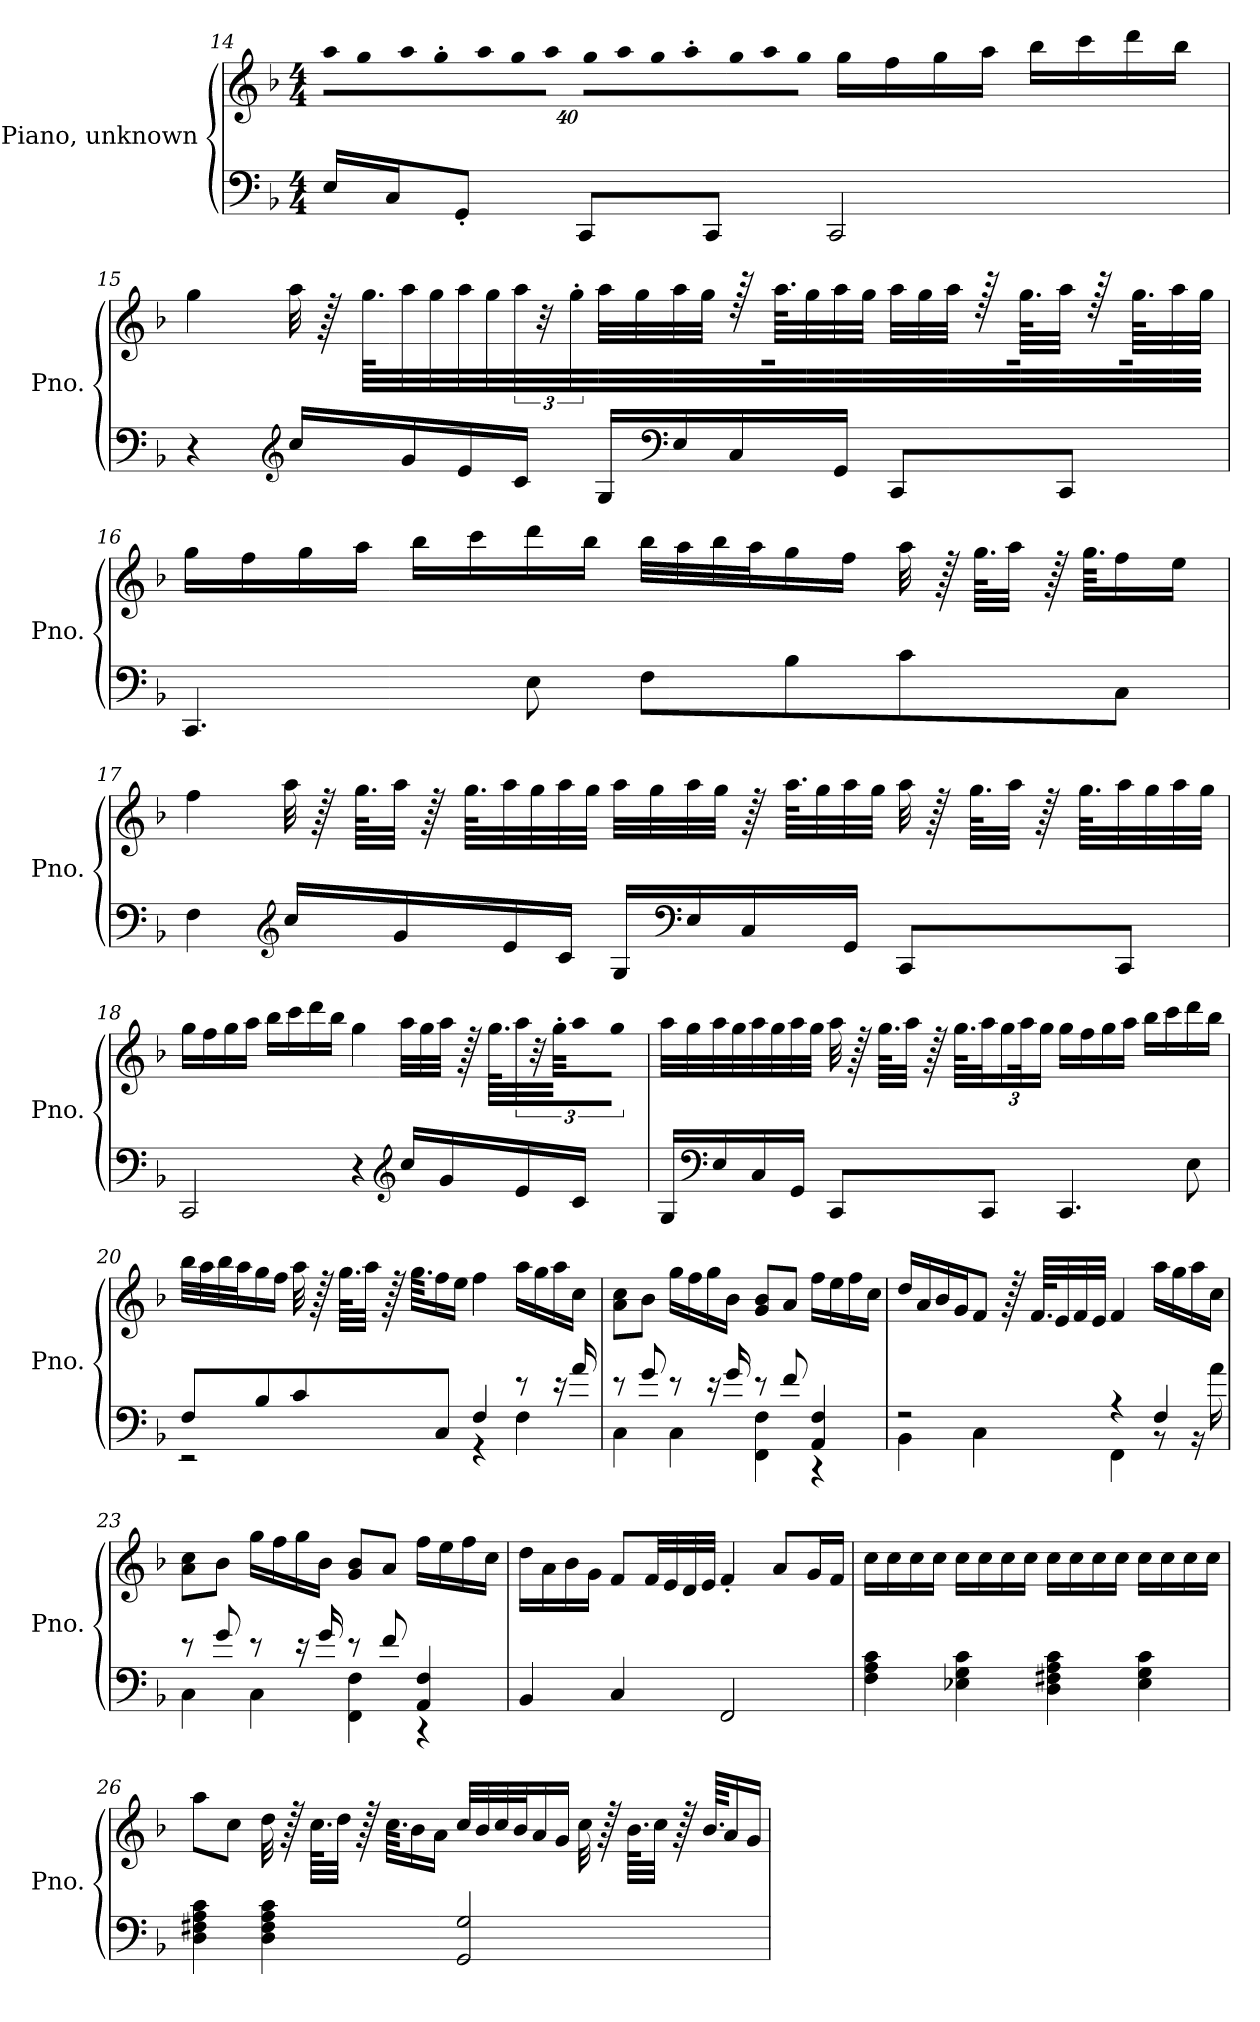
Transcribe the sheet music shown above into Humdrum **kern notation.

**kern	**kern
*part1	*part1
*staff2	*staff1
*I"Piano, unknown	*
*I'Pno.	*
!!LO:LB:g=z
*clefF4	*clefG2
*k[b-]	*k[b-]
*M4/4	*M4/4
*	*Xbrackettup
=14	=14
!	!LO:N:vis=32
16E/LL	640%23aa\LLL
!	!LO:N:vis=32
.	640%23gg\
16C/J	.
!	!LO:N:vis=32
.	640%23aa\
!	!LO:N:vis=32
.	640%23gg'\
8GG'/J	.
!	!LO:N:vis=32
.	640%23aa\
!	!LO:N:vis=32
.	640%23gg\
!	!LO:N:vis=32
.	640%23aa\JJJ
8CC/L	.
!	!LO:N:vis=32
.	640%23gg\LLL
!	!LO:N:vis=32
.	640%23aa\
!	!LO:N:vis=32
.	640%23gg\
!	!LO:N:vis=32
.	640%23aa'\
8CC/J	.
!	!LO:N:vis=32
.	640%23gg\
!	!LO:N:vis=32
.	640%23aa\
!	!LO:N:vis=32
.	640%23gg\JJJ
2CC/	.
.	16gg\LL
.	16ff\
.	16gg\
.	16aa\JJ
.	16bb-\LL
.	16ccc\
.	16ddd\
.	16bb-\JJ
320ryy	.
!!LO:LB:g=z
=15	=15
4r	4gg\
*clefG2	*
16cc/LL	32aa\
.	128r
.	64.gg\KLLL
16g/	32aa\
.	32gg\
16e/	32aa\
.	32gg\
*	*brackettup
16c/JJ	48aa\JJJ
.	48r
.	48gg'\
16G/LL	32aa\LLL
.	32gg\
*clefF4	*
16E/	32aa\
.	32gg\JJJ
16C/	128r
.	64.aa\KLLL
.	32gg\
16GG/JJ	32aa\
.	32gg\JJJ
8CC/L	32aa\LLL
.	32gg\
.	32aa\JJJ
.	128r
.	64.gg\KLLL
8CC/J	32aa\JJJ
.	128r
.	64.gg\KLLL
.	32aa\
.	32gg\JJJ
!!LO:LB:g=z
=16	=16
4.CC/	16gg\LL
.	16ff\
.	16gg\
.	16aa\JJ
.	16bb-\LL
.	16ccc\
8E\	16ddd\
.	16bb-\JJ
8F\L	32bb-\LLL
.	32aa\
.	32bb-\
.	32aa\J
8B-\	16gg\
.	16ff\JJ
8c\	32aa\
.	128r
.	64.gg\KLLL
.	32aa\JJJ
.	128r
.	64.gg\KKLL
8C\J	16ff\
.	16ee\JJ
!!LO:LB:g=z
=17	=17
4F\	4ff\
*clefG2	*
16cc/LL	32aa\
.	128r
.	64.gg\KLLL
16g/	32aa\JJJ
.	128r
.	64.gg\KLLL
16e/	32aa\
.	32gg\
16c/JJ	32aa\
.	32gg\JJJ
16G/LL	32aa\LLL
.	32gg\
*clefF4	*
16E/	32aa\
.	32gg\JJJ
16C/	128r
.	64.aa\KLLL
.	32gg\
16GG/JJ	32aa\
.	32gg\JJJ
8CC/L	32aa\
.	128r
.	64.gg\KLLL
.	32aa\JJJ
.	128r
.	64.gg\KLLL
8CC/J	32aa\
.	32gg\
.	32aa\
.	32gg\JJJ
!!LO:LB:g=z
=18	=18
2CC/	16gg\LL
.	16ff\
.	16gg\
.	16aa\JJ
.	16bb-\LL
.	16ccc\
.	16ddd\
.	16bb-\JJ
4r	4gg\
*clefG2	*
16cc/LL	32aa\LLL
.	32gg\
16g/	32aa\JJJ
.	128r
.	64.gg\KLLL
16e/	48aa\JJJ
.	48r
.	48gg'\LLL
16c/JJ	32aa\
.	32gg\JJJ
!!LO:PB:g=z
=19	=19
16G/LL	32aa\LLL
.	32gg\
*clefF4	*
16E/	32aa\
.	32gg\
16C/	32aa\
.	32gg\
16GG/JJ	32aa\
.	32gg\JJJ
8CC/L	32aa\
.	128r
.	64.gg\KLLL
.	32aa\JJJ
.	128r
.	64.gg\KLLL
*	*Xbrackettup
8CC/J	48aa\J
.	24gg\
.	48aa\K
.	24gg\JJ
4.CC/	16gg\LL
.	16ff\
.	16gg\
.	16aa\JJ
.	16bb-\LL
.	16ccc\
8E\	16ddd\
.	16bb-\JJ
!!LO:LB:g=z
=20	=20
*^	*
8F/L	2r	32bb-\LLL
.	.	32aa\
.	.	32bb-\
.	.	32aa\J
8B-/	.	16gg\
.	.	16ff\JJ
8c/	.	32aa\
.	.	128r
.	.	64.gg\KLLL
.	.	32aa\JJJ
.	.	128r
.	.	64.gg\KKLL
8C/J	.	16ff\
.	.	16ee\JJ
4F/	4r	4ff\
8r	4F\	16aa\LL
.	.	16gg\
16r	.	16aa\
16a/	.	16cc\JJ
=21	=21	=21
8r	4C\	8a\ 8cc\L
8g/	.	8b-\J
8r	4C\	16gg\LL
.	.	16ff\
16r	.	16gg\
16g/	.	16b-\JJ
8r	4FF\ 4F\	8g/ 8b-/L
8f/	.	8a/J
4AA/ 4F/	4r	16ff\LL
.	.	16ee\
.	.	16ff\
.	.	16cc\JJ
!!LO:LB:g=z
=22	=22	=22
2r	4BB-\	16dd/LL
.	.	16a/
.	.	16b-/
.	.	16g/J
.	4C\	8f/J
.	.	128r
.	.	64.f/KLLL
.	.	32e/
.	.	32f/
.	.	32e/JJJ
4r	4FF\	4f/
4F/	8r	16aa\LL
.	.	16gg\
.	16r	16aa\
.	16a\	16cc\JJ
=23	=23	=23
8r	4C\	8a\ 8cc\L
8g/	.	8b-\J
8r	4C\	16gg\LL
.	.	16ff\
16r	.	16gg\
16g/	.	16b-\JJ
8r	4FF\ 4F\	8g/ 8b-/L
8f/	.	8a/J
4AA/ 4F/	4r	16ff\LL
.	.	16ee\
.	.	16ff\
.	.	16cc\JJ
*v	*v	*
=24	=24
4BB-/	16dd\LL
.	16a\
.	16b-\
.	16g\JJ
4C/	8f/L
.	32f/LL
.	32e/
.	32d/
.	32e/JJJ
2FF/	4f'/
.	8a/L
.	16g/L
.	16f/JJ
!!LO:LB:g=z
=25	=25
4F\ 4A\ 4c\	16cc\LL
.	16cc\
.	16cc\
.	16cc\JJ
4E-X\ 4G\ 4c\	16cc\LL
.	16cc\
.	16cc\
.	16cc\JJ
4D\ 4F#X\ 4A\ 4c\	16cc\LL
.	16cc\
.	16cc\
.	16cc\JJ
4E-\ 4G\ 4c\	16cc\LL
.	16cc\
.	16cc\
.	16cc\JJ
=26	=26
4D\ 4F#X\ 4A\ 4c\	8aa\L
.	8cc\J
4D\ 4F#\ 4A\ 4c\	32dd\
.	128r
.	64.cc\KLLL
.	32dd\JJJ
.	128r
.	64.cc\KKLL
.	16b-\
.	16a\JJ
2GG/ 2G/	32cc/LLL
.	32b-/
.	32cc/
.	32b-/J
.	16a/
.	16g/JJ
.	32cc\
.	128r
.	64.b-\KLLL
.	32cc\JJJ
.	128r
.	64.b-/KKLL
.	16a/
.	16g/JJ
=	=
*-	*-
